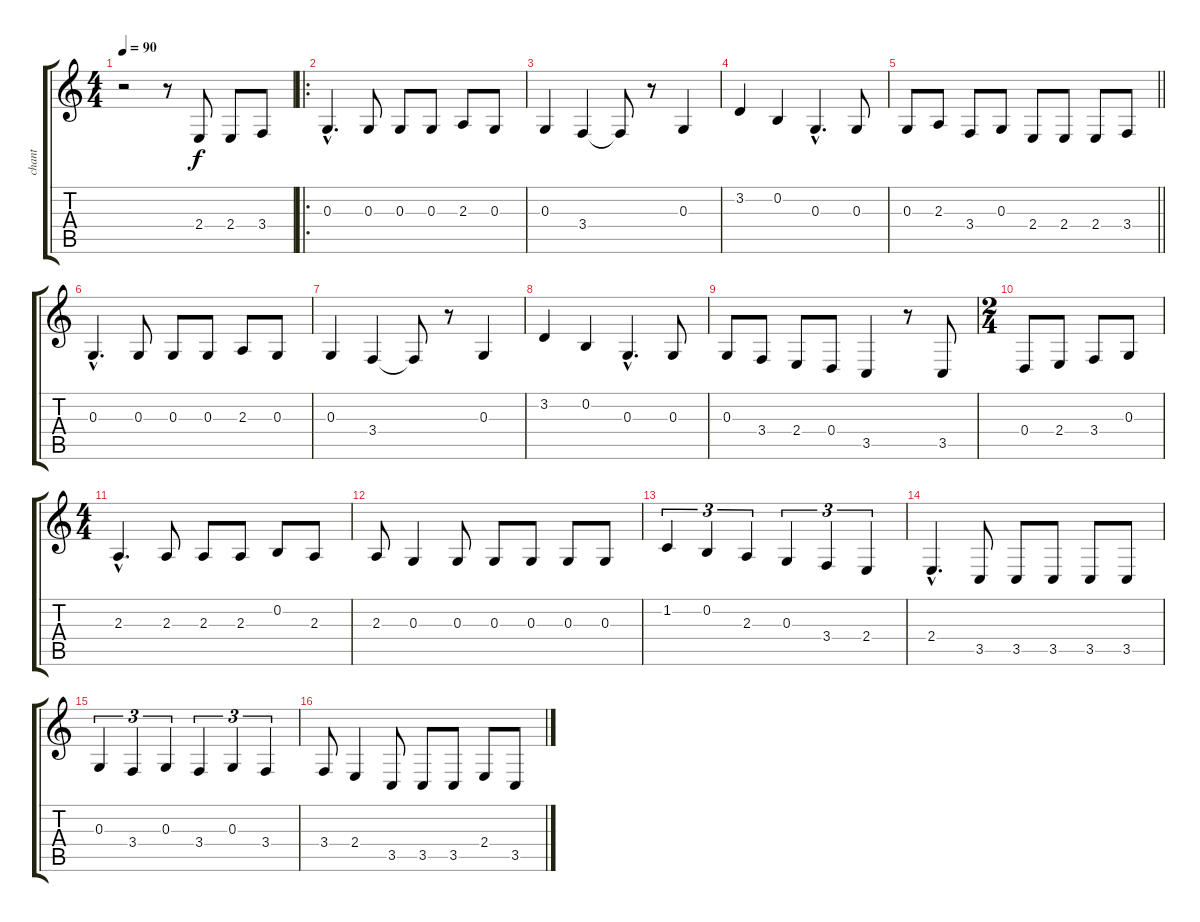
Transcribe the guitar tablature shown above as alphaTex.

\track ("chant" "chant") {instrument oboe}
\staff {score tabs}
\tuning (E4 B3 G3 D3 A2 E2) {hide}
\ts (4 4)
\tempo 90
\clef g2
\ks c
r.2{dy f instrument oboe} r.8 2.4.8 2.4.8 3.4.8 |
\ro
0.3{hac}.4{d} 0.3.8 0.3.8 0.3.8 2.3.8 0.3.8 |
0.3.4 3.4.4 3.4{t}.8 r.8 0.3.4 |
3.2.4 0.2.4 0.3{hac}.4{d} 0.3.8 |
\barLineRight lightlight
0.3.8 2.3.8 3.4.8 0.3.8 2.4.8 2.4.8 2.4.8 3.4.8 |
0.3{hac}.4{d} 0.3.8 0.3.8 0.3.8 2.3.8 0.3.8 |
0.3.4 3.4.4 3.4{t}.8 r.8 0.3.4 |
3.2.4 0.2.4 0.3{hac}.4{d} 0.3.8 |
0.3.8 3.4.8 2.4.8 0.4.8 3.5.4 r.8 3.5.8 |
\ts (2 4)
0.4.8 2.4.8 3.4.8 0.3.8 |
\ts (4 4)
2.3{hac}.4{d} 2.3.8 2.3.8 2.3.8 0.2.8 2.3.8 |
2.3.8 0.3.4 0.3.8 0.3.8 0.3.8 0.3.8 0.3.8 |
1.2.4{tu (3 2)} 0.2.4{tu (3 2)} 2.3.4{tu (3 2)} 0.3.4{tu (3 2)} 3.4.4{tu (3 2)} 2.4.4{tu (3 2)} |
2.4{hac}.4{d} 3.5.8 3.5.8 3.5.8 3.5.8 3.5.8 |
0.3.4{tu (3 2)} 3.4.4{tu (3 2)} 0.3.4{tu (3 2)} 3.4.4{tu (3 2)} 0.3.4{tu (3 2)} 3.4.4{tu (3 2)} |
3.4.8 2.4.4 3.5.8 3.5.8 3.5.8 2.4.8 3.5.8
